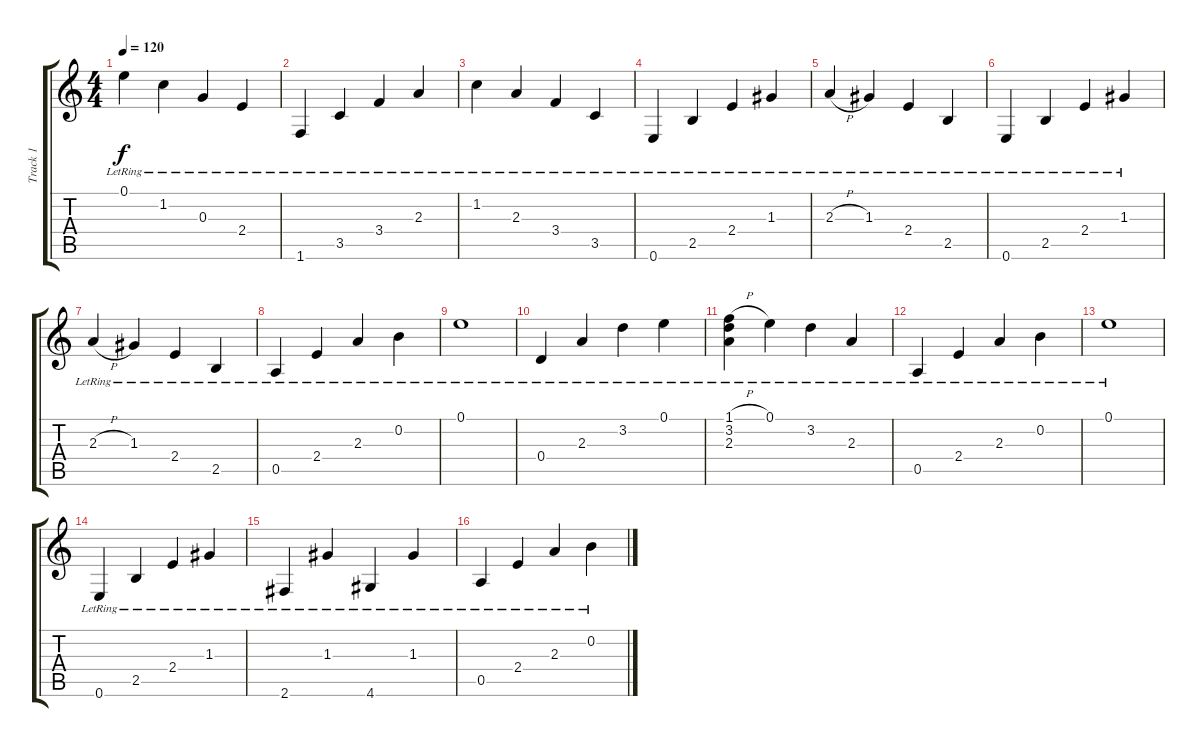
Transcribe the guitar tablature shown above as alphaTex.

\track ("Track 1" "Track 1") {instrument acousticguitarsteel}
\staff {score tabs}
\tuning (E4 B3 G3 D3 A2 E2) {hide}
\ts (4 4)
\tempo 120
\clef g2
\ks c
0.1{lr}.4{dy f} 1.2{lr}.4 0.3{lr}.4 2.4{lr}.4 |
1.6{lr}.4 3.5{lr}.4 3.4{lr}.4 2.3{lr}.4 |
1.2{lr}.4 2.3{lr}.4 3.4{lr}.4 3.5{lr}.4 |
0.6{lr}.4 2.5{lr}.4 2.4{lr}.4 1.3{lr}.4 |
2.3{h lr}.4 1.3{lr}.4 2.4{lr}.4 2.5{lr}.4 |
0.6{lr}.4 2.5{lr}.4 2.4{lr}.4 1.3{lr}.4 |
2.3{h lr}.4 1.3{lr}.4 2.4{lr}.4 2.5{lr}.4 |
0.5{lr}.4 2.4{lr}.4 2.3{lr}.4 0.2{lr}.4 |
0.1{lr}.1 |
0.4{lr}.4 2.3{lr}.4 3.2{lr}.4 0.1{lr}.4 |
(1.1{h lr} 3.2{lr} 2.3{lr}).4 0.1{lr}.4 3.2{lr}.4 2.3{lr}.4 |
0.5{lr}.4 2.4{lr}.4 2.3{lr}.4 0.2{lr}.4 |
0.1{lr}.1 |
0.6{lr}.4 2.5{lr}.4 2.4{lr}.4 1.3{lr}.4 |
2.6{lr}.4 1.3{lr}.4 4.6{lr}.4 1.3{lr}.4 |
0.5{lr}.4 2.4{lr}.4 2.3{lr}.4 0.2{lr}.4
